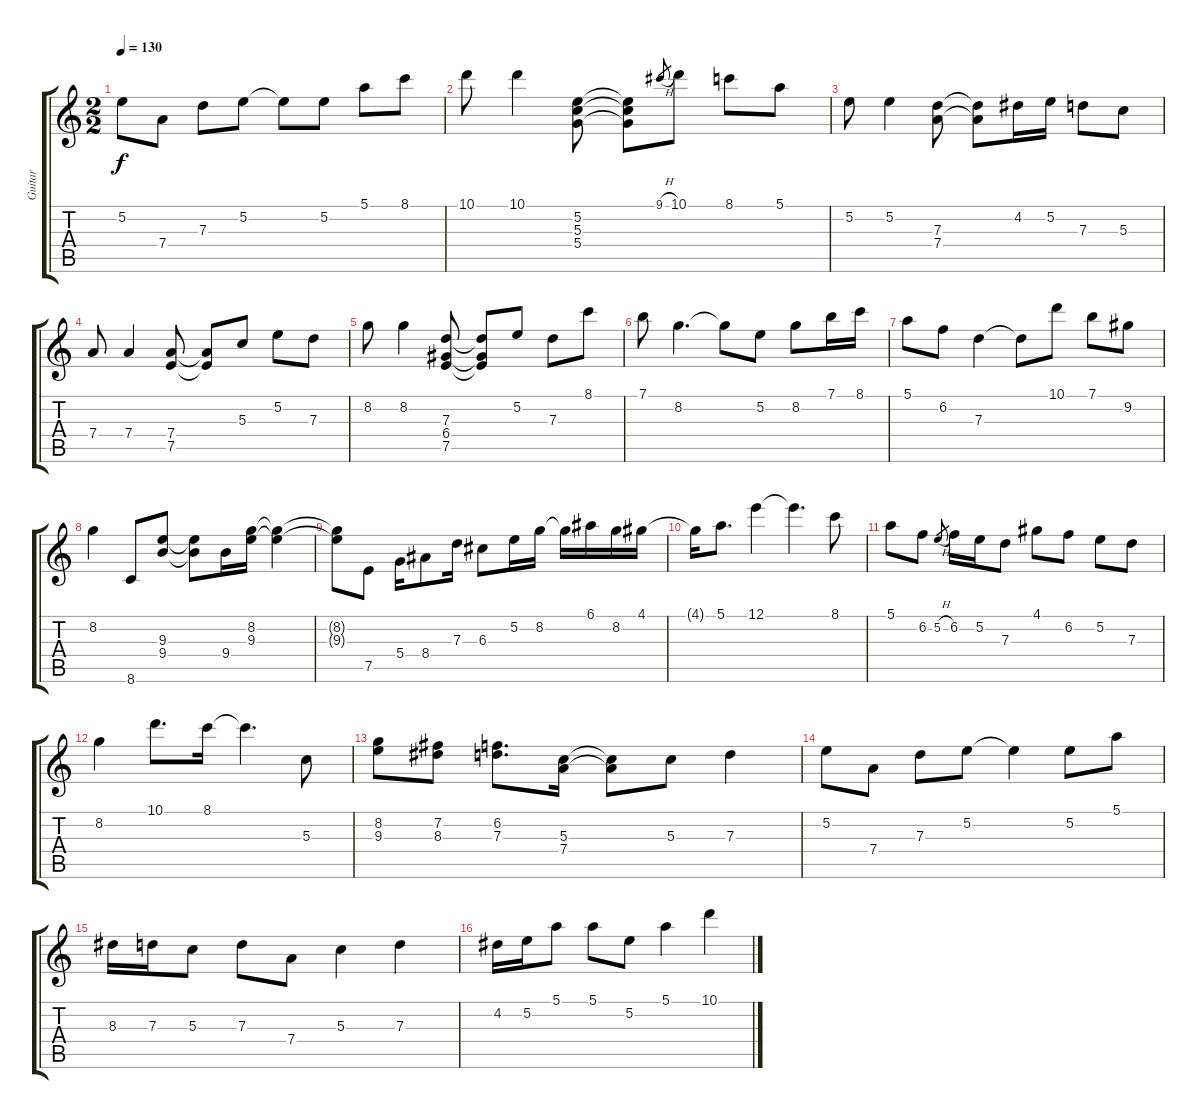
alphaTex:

\track ("Guitar" "Guitar") {instrument acousticguitarsteel}
\staff {score tabs}
\tuning (E4 B3 G3 D3 A2 E2) {hide}
\ts (2 2)
\tempo 130
\clef g2
\ks c
5.2.8{dy f} 7.4.8 7.3.8 5.2.8 5.2{t}.8 5.2.8 5.1.8 8.1.8 |
10.1.8 10.1.4 (5.2 5.3 5.4).8 (5.2{t} 5.3{t} 5.4{t}).8 9.1{h}.8{gr} 10.1.8 8.1.8 5.1.8 |
5.2.8 5.2.4 (7.3 7.4).8 (7.3{t} 7.4{t}).8 4.2.16 5.2.16 7.3.8 5.3.8 |
7.4.8 7.4.4 (7.4 7.5).8 (7.4{t} 7.5{t}).8 5.3.8 5.2.8 7.3.8 |
8.2.8 8.2.4 (7.3 6.4 7.5).8 (7.3{t} 6.4{t} 7.5{t}).8 5.2.8 7.3.8 8.1.8 |
7.1.8 8.2.4{d} 8.2{t}.8 5.2.8 8.2.8 7.1.16 8.1.16 |
5.1.8 6.2.8 7.3.4 7.3{t}.8 10.1.8 7.1.8 9.2.8 |
8.2.4 8.6.8 (9.3 9.4).8 (9.3{t} 9.4{t}).8 9.4.16 (8.2 9.3).16 (8.2{t} 9.3{t}).4 |
(8.2{t} 9.3{t}).8 7.5.8 5.4.16 8.4.8 7.3.16 6.3.8 5.2.16 8.2.16 8.2{t}.16 6.1.16 8.2.16 4.1.16 |
4.1{t}.16 5.1.8{d} 12.1.4 12.1{t}.4{d} 8.1.8 |
5.1.8 6.2.8 5.2{h}.8{gr} 6.2.16 5.2.16 7.3.8 4.1.8 6.2.8 5.2.8 7.3.8 |
8.2.4 10.1.8{d} 8.1.16 8.1{t}.4{d} 5.3.8 |
(8.2 9.3).8 (7.2 8.3).8 (6.2 7.3).8{d} (5.3 7.4).16 (5.3{t} 7.4{t}).8 5.3.8 7.3.4 |
5.2.8 7.4.8 7.3.8 5.2.8 5.2{t}.4 5.2.8 5.1.8 |
8.3.16 7.3.16 5.3.8 7.3.8 7.4.8 5.3.4 7.3.4 |
4.2.16 5.2.16 5.1.8 5.1.8 5.2.8 5.1.4 10.1.4
